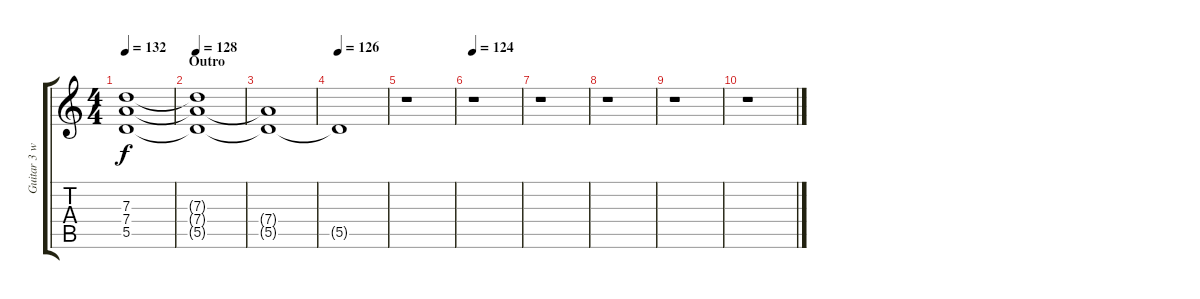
\track ("Guitar 3 w/Distortion" "Guitar 3 w") {instrument distortionguitar}
\staff {score tabs}
\tuning (E4 B3 G3 D3 A2 E2) {hide}
\ts (4 4)
\tempo 132
\clef g2
\ks c
(7.3{t} 7.4{t} 5.5{t}).1{dy f} |
\section ("" "Outro")
\tempo 128
(7.3{t} 7.4{t} 5.5{t}).1 |
(7.4{t} 5.5{t}).1 |
\tempo 126
5.5{t}.1 |
r.1 |
\tempo 124
r.1 |
r.1 |
r.1 |
r.1 |
r.1
